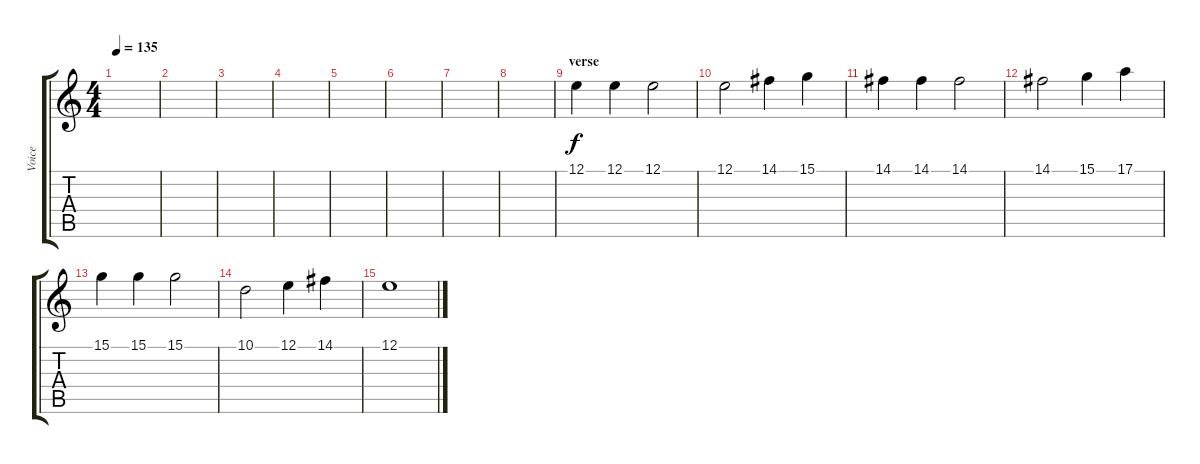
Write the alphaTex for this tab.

\track ("Voice" "Voice") {instrument choiraahs}
\staff {score tabs}
\tuning (E4 B3 G3 D3 A2 E2) {hide}
\ts (4 4)
\tempo 135
\clef g2
\ks c
|
|
|
|
|
|
|
|
\section ("" "verse")
12.1.4 12.1.4 12.1.2 |
12.1.2 14.1.4 15.1.4 |
14.1.4 14.1.4 14.1.2 |
14.1.2 15.1.4 17.1.4 |
15.1.4 15.1.4 15.1.2 |
10.1.2 12.1.4 14.1.4 |
12.1.1
